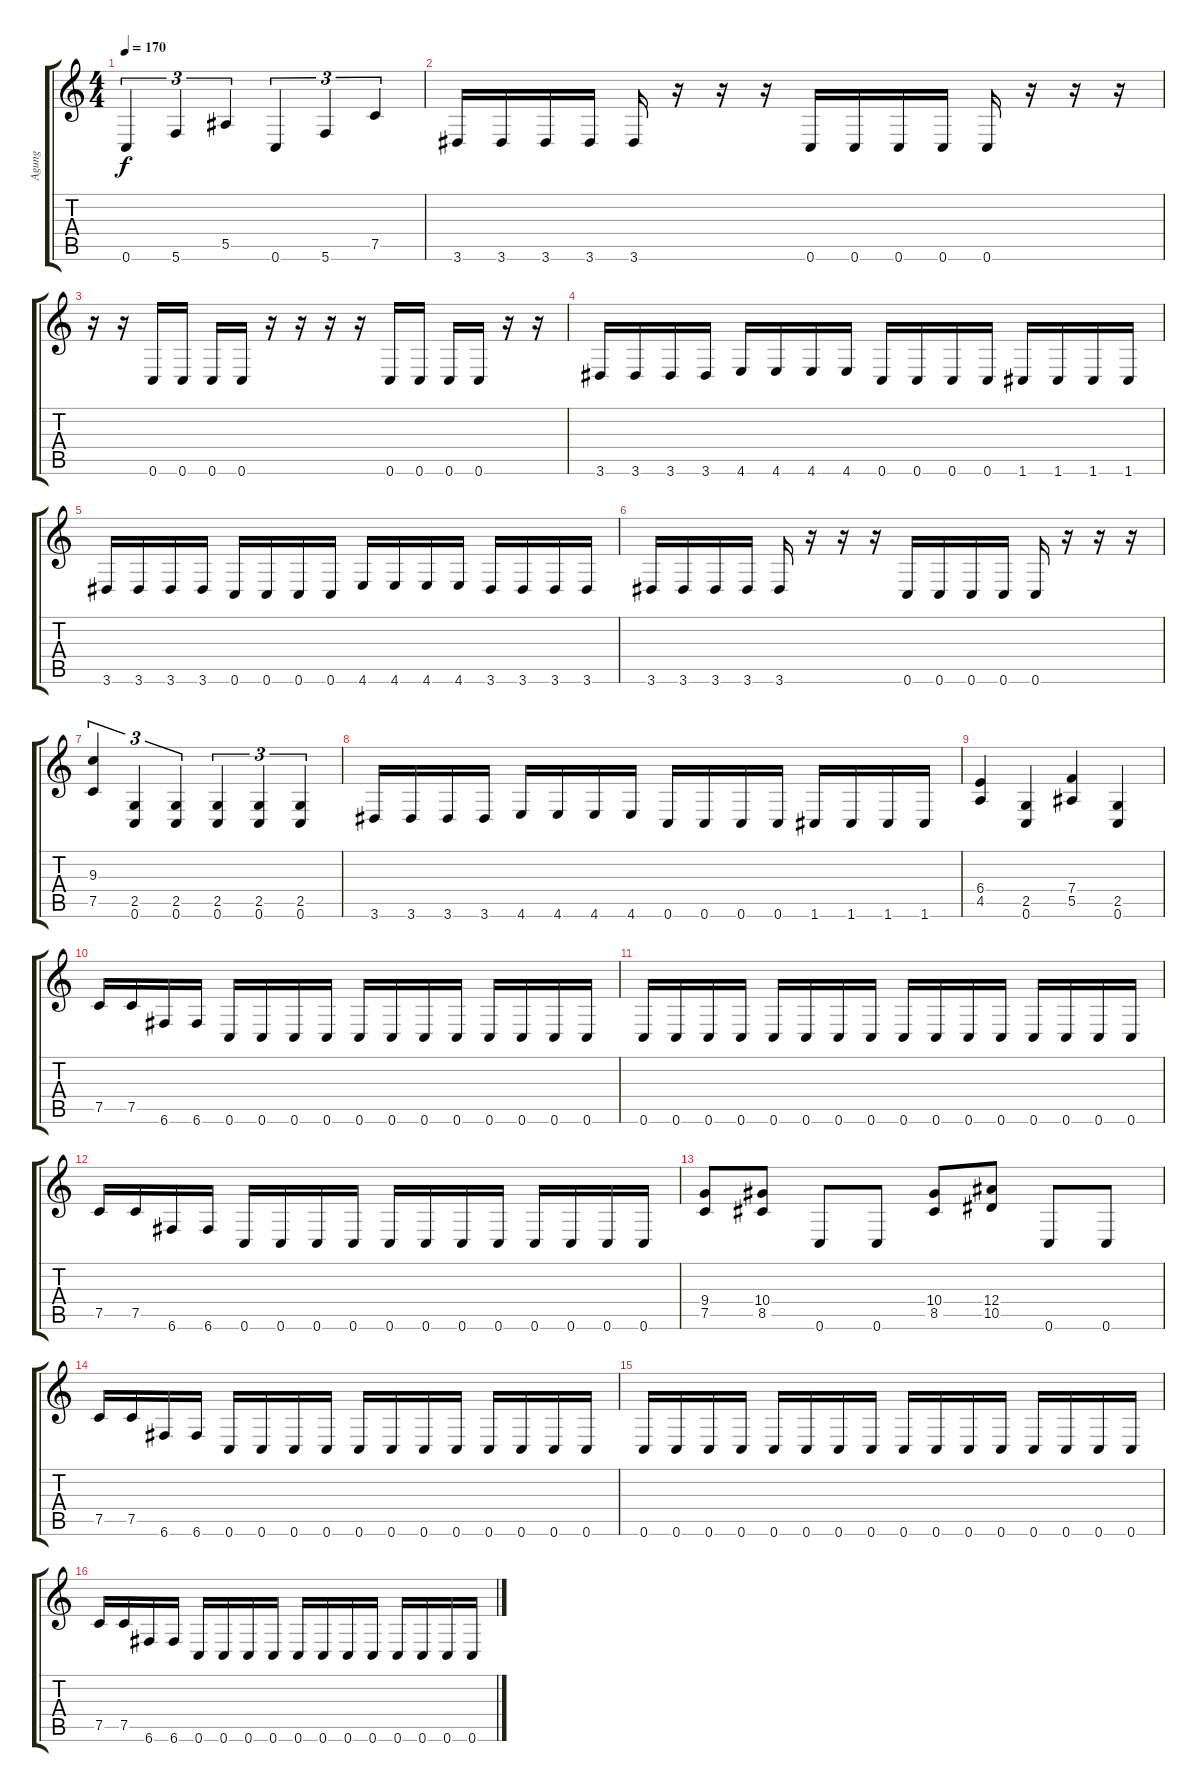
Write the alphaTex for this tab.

\track ("Agung " "Agung ") {instrument overdrivenguitar}
\staff {score tabs}
\tuning (C4 G3 Eb3 Bb2 F2 C2) {hide}
\ts (4 4)
\tempo 170
\clef g2
\ks c
0.6.4{tu (3 2) dy f} 5.6.4{tu (3 2)} 5.5.4{tu (3 2)} 0.6.4{tu (3 2)} 5.6.4{tu (3 2)} 7.5.4{tu (3 2)} |
3.6.16 3.6.16 3.6.16 3.6.16 3.6.16 r.16 r.16 r.16 0.6.16 0.6.16 0.6.16 0.6.16 0.6.16 r.16 r.16 r.16 |
r.16 r.16 0.6.16 0.6.16 0.6.16 0.6.16 r.16 r.16 r.16 r.16 0.6.16 0.6.16 0.6.16 0.6.16 r.16 r.16 |
3.6.16 3.6.16 3.6.16 3.6.16 4.6.16 4.6.16 4.6.16 4.6.16 0.6.16 0.6.16 0.6.16 0.6.16 1.6.16 1.6.16 1.6.16 1.6.16 |
3.6.16 3.6.16 3.6.16 3.6.16 0.6.16 0.6.16 0.6.16 0.6.16 4.6.16 4.6.16 4.6.16 4.6.16 3.6.16 3.6.16 3.6.16 3.6.16 |
3.6.16 3.6.16 3.6.16 3.6.16 3.6.16 r.16 r.16 r.16 0.6.16 0.6.16 0.6.16 0.6.16 0.6.16 r.16 r.16 r.16 |
(9.3 7.5).4{tu (3 2)} (2.5 0.6).4{tu (3 2)} (2.5 0.6).4{tu (3 2)} (2.5 0.6).4{tu (3 2)} (2.5 0.6).4{tu (3 2)} (2.5 0.6).4{tu (3 2)} |
3.6.16 3.6.16 3.6.16 3.6.16 4.6.16 4.6.16 4.6.16 4.6.16 0.6.16 0.6.16 0.6.16 0.6.16 1.6.16 1.6.16 1.6.16 1.6.16 |
(6.4 4.5).4 (2.5 0.6).4 (7.4 5.5).4 (2.5 0.6).4 |
7.5.16 7.5.16 6.6.16 6.6.16 0.6.16 0.6.16 0.6.16 0.6.16 0.6.16 0.6.16 0.6.16 0.6.16 0.6.16 0.6.16 0.6.16 0.6.16 |
0.6.16 0.6.16 0.6.16 0.6.16 0.6.16 0.6.16 0.6.16 0.6.16 0.6.16 0.6.16 0.6.16 0.6.16 0.6.16 0.6.16 0.6.16 0.6.16 |
7.5.16 7.5.16 6.6.16 6.6.16 0.6.16 0.6.16 0.6.16 0.6.16 0.6.16 0.6.16 0.6.16 0.6.16 0.6.16 0.6.16 0.6.16 0.6.16 |
(9.4 7.5).8 (10.4 8.5).8 0.6.8 0.6.8 (10.4 8.5).8 (12.4 10.5).8 0.6.8 0.6.8 |
7.5.16 7.5.16 6.6.16 6.6.16 0.6.16 0.6.16 0.6.16 0.6.16 0.6.16 0.6.16 0.6.16 0.6.16 0.6.16 0.6.16 0.6.16 0.6.16 |
0.6.16 0.6.16 0.6.16 0.6.16 0.6.16 0.6.16 0.6.16 0.6.16 0.6.16 0.6.16 0.6.16 0.6.16 0.6.16 0.6.16 0.6.16 0.6.16 |
7.5.16 7.5.16 6.6.16 6.6.16 0.6.16 0.6.16 0.6.16 0.6.16 0.6.16 0.6.16 0.6.16 0.6.16 0.6.16 0.6.16 0.6.16 0.6.16
